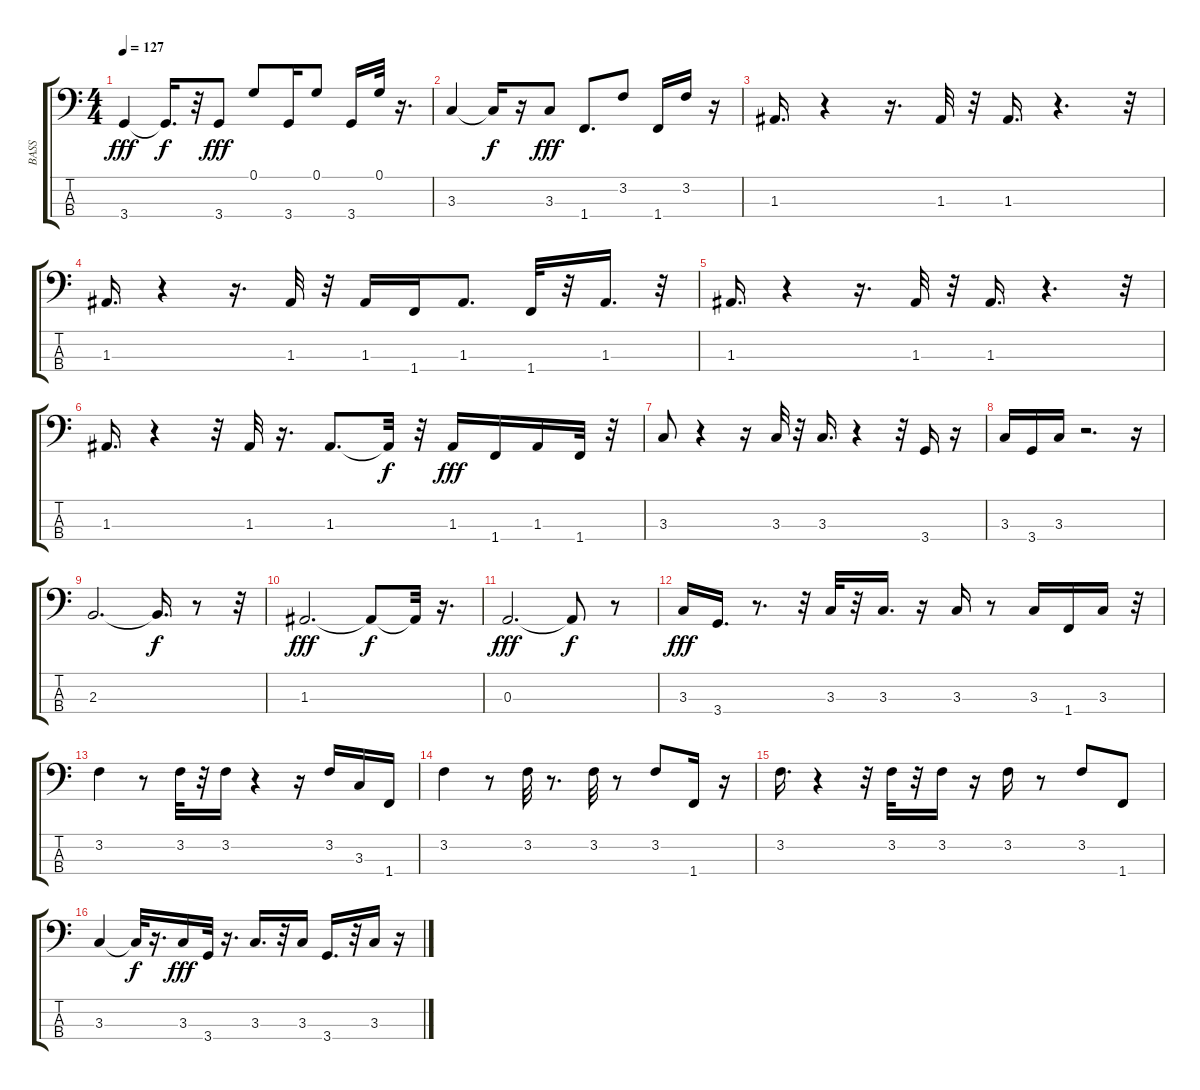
\track ("BASS" "BASS") {instrument acousticbass}
\staff {score tabs}
\tuning (G2 D2 A1 E1) {hide}
\ts (4 4)
\tempo 127
\clef f4
\ks c
3.4.4{dy fff} 3.4{t}.16{d dy f} r.32 3.4.8{dy fff} 0.1.8 3.4.16 0.1.8 3.4.16 0.1.32 r.16{d} |
3.3.4 3.3{t}.16{dy f} r.16 3.3.8{dy fff} 1.4.8{d} 3.2.8 1.4.16 3.2.16 r.16 |
1.3.16{d} r.4 r.16{d} 1.3.32 r.32 1.3.16{d} r.4{d} r.32 |
1.3.16{d} r.4 r.16{d} 1.3.32 r.32 1.3.16 1.4.16 1.3.8{d} 1.4.32 r.32 1.3.16{d} r.32 |
1.3.16{d} r.4 r.16{d} 1.3.32 r.32 1.3.16{d} r.4{d} r.32 |
1.3.16{d} r.4 r.32 1.3.32 r.16{d} 1.3.8{d} 1.3{t}.32{dy f} r.32 1.3.16{dy fff} 1.4.16 1.3.16 1.4.32 r.32 |
3.3.8 r.4 r.16 3.3.32 r.32 3.3.16{d} r.4 r.32 3.4.16 r.16 |
3.3.16 3.4.16 3.3.16 r.2{d} r.16 |
2.3.2{d} 2.3{t}.16{d dy f} r.8 r.32 |
1.3.2{d dy fff} 1.3{t}.8{dy f} 1.3{t}.32 r.16{d} |
0.3.2{d dy fff} 0.3{t}.8{dy f} r.8 |
3.3.16{dy fff} 3.4.16{d} r.8{d} r.32 3.3.32 r.32 3.3.16{d} r.16 3.3.16 r.8 3.3.16 1.4.16 3.3.16 r.32 |
3.2.4 r.8 3.2.32 r.32 3.2.16 r.4 r.16 3.2.16 3.3.16 1.4.16 |
3.2.4 r.8 3.2.32 r.8{d} 3.2.32 r.8 3.2.8 1.4.16 r.16 |
3.2.16{d} r.4 r.32 3.2.32 r.32 3.2.16 r.16 3.2.16 r.8 3.2.8 1.4.8 |
3.3.4 3.3{t}.32{dy f} r.16{d} 3.3.16{dy fff} 3.4.32 r.16{d} 3.3.16{d} r.32 3.3.16 3.4.16{d} r.32 3.3.16 r.16
